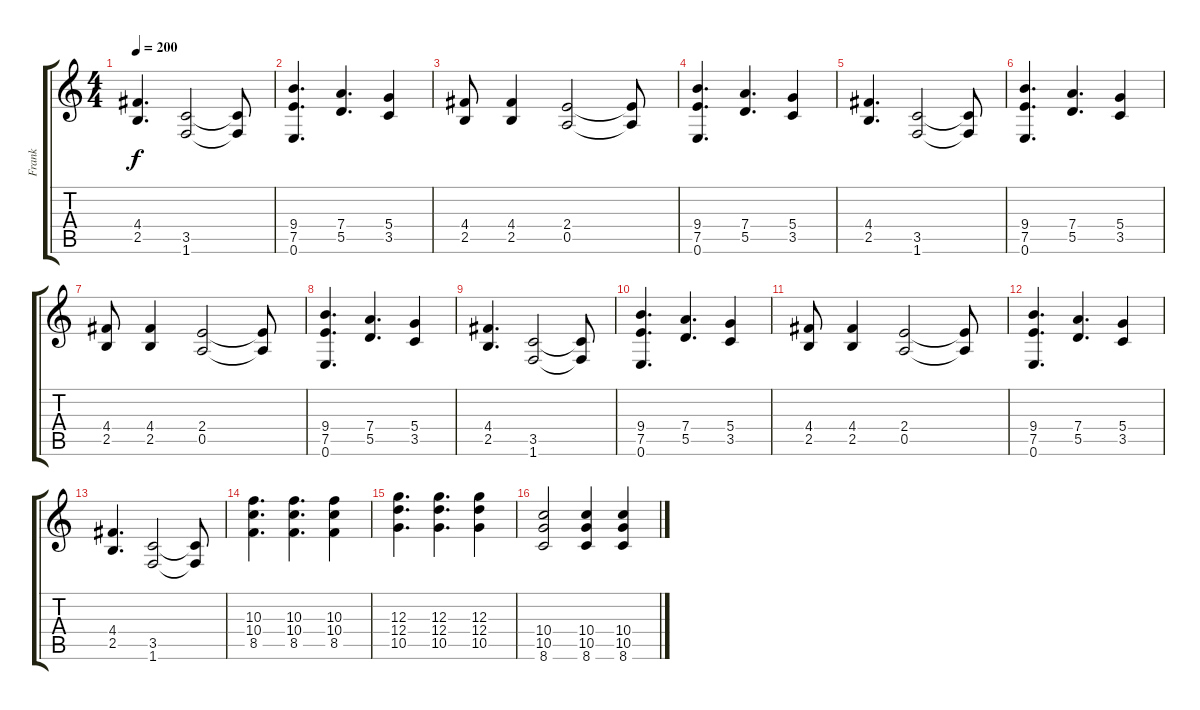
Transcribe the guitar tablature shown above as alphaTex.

\track ("Frank" "Frank") {instrument distortionguitar}
\staff {score tabs}
\tuning (E4 B3 G3 D3 A2 E2) {hide}
\ts (4 4)
\tempo 200
\clef g2
\ks c
(4.4 2.5).4{d dy f} (3.5 1.6).2 (3.5{t} 1.6{t}).8 |
(9.4 7.5 0.6).4{d} (7.4 5.5).4{d} (5.4 3.5).4 |
(4.4 2.5).8 (4.4 2.5).4 (2.4 0.5).2 (2.4{t} 0.5{t}).8 |
(9.4 7.5 0.6).4{d} (7.4 5.5).4{d} (5.4 3.5).4 |
(4.4 2.5).4{d} (3.5 1.6).2 (3.5{t} 1.6{t}).8 |
(9.4 7.5 0.6).4{d} (7.4 5.5).4{d} (5.4 3.5).4 |
(4.4 2.5).8 (4.4 2.5).4 (2.4 0.5).2 (2.4{t} 0.5{t}).8 |
(9.4 7.5 0.6).4{d} (7.4 5.5).4{d} (5.4 3.5).4 |
(4.4 2.5).4{d} (3.5 1.6).2 (3.5{t} 1.6{t}).8 |
(9.4 7.5 0.6).4{d} (7.4 5.5).4{d} (5.4 3.5).4 |
(4.4 2.5).8 (4.4 2.5).4 (2.4 0.5).2 (2.4{t} 0.5{t}).8 |
(9.4 7.5 0.6).4{d} (7.4 5.5).4{d} (5.4 3.5).4 |
(4.4 2.5).4{d} (3.5 1.6).2 (3.5{t} 1.6{t}).8 |
(10.3 10.4 8.5).4{d} (10.3 10.4 8.5).4{d} (10.3 10.4 8.5).4 |
(12.3 12.4 10.5).4{d} (12.3 12.4 10.5).4{d} (12.3 12.4 10.5).4 |
(10.4 10.5 8.6).2 (10.4 10.5 8.6).4 (10.4 10.5 8.6).4
